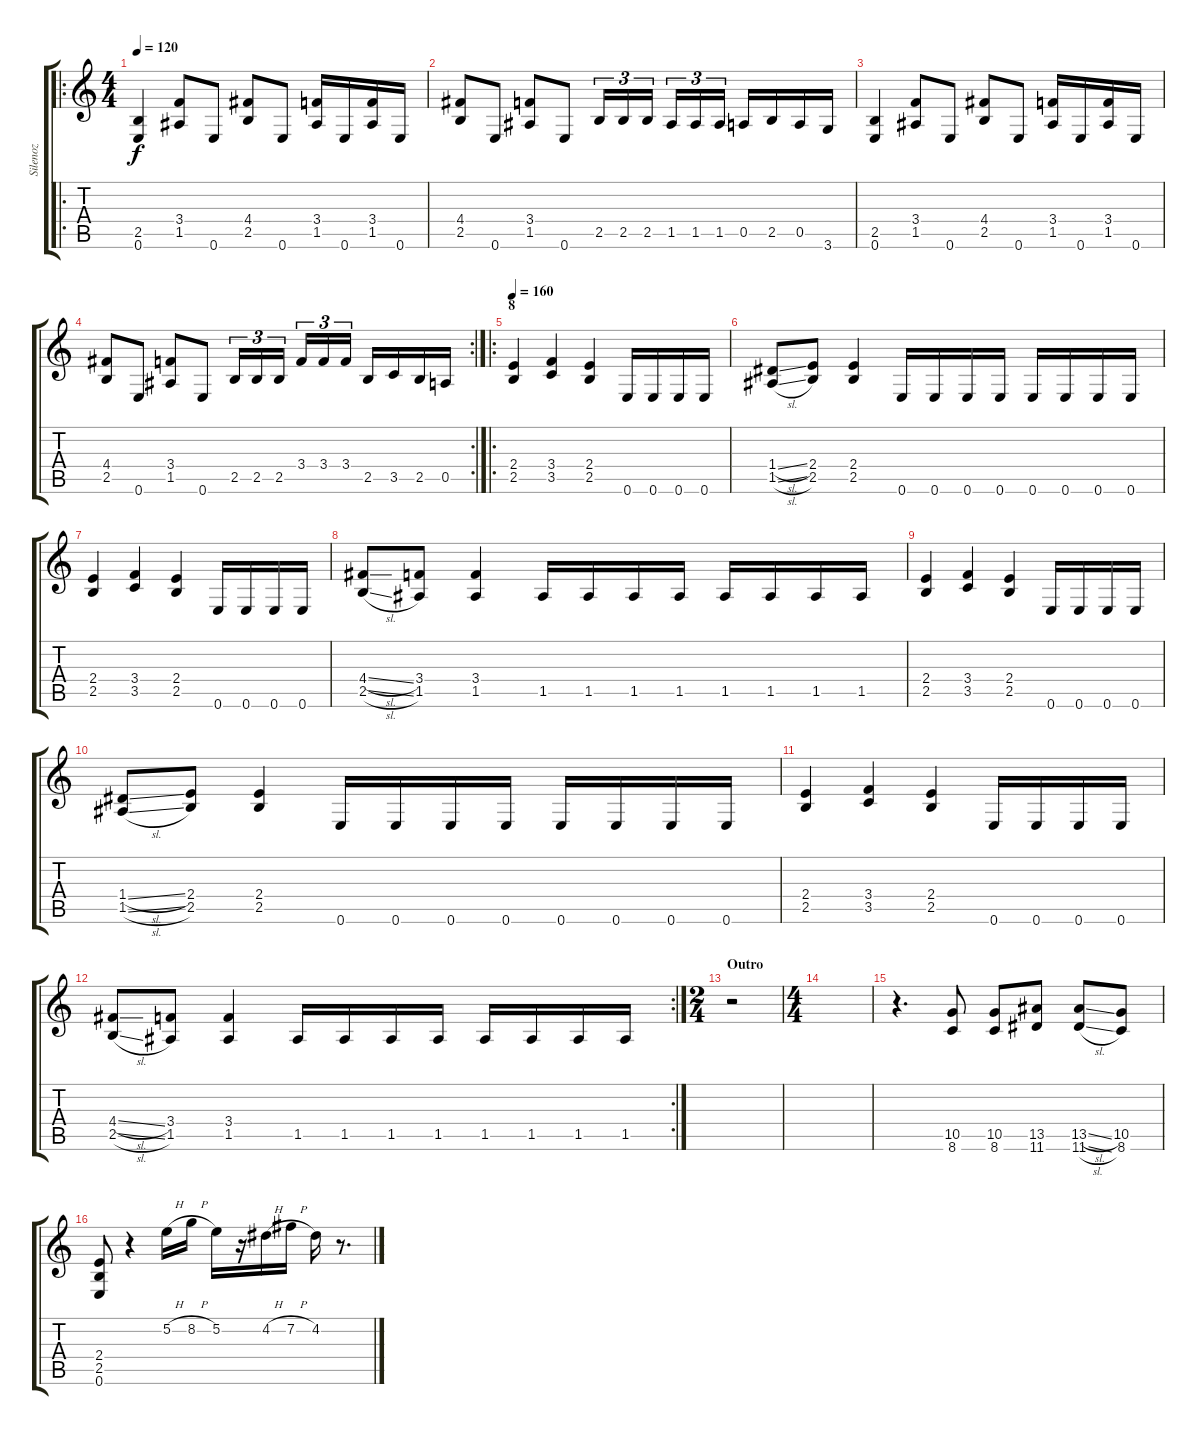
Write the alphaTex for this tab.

\track ("Silenoz" "Silenoz") {instrument distortionguitar}
\staff {score tabs}
\tuning (E4 B3 G3 D3 A2 E2) {hide}
\ro
\ts (4 4)
\tempo 120
\clef g2
\ks c
(2.5 0.6).4{dy f} (3.4 1.5).8 0.6.8 (4.4 2.5).8 0.6.8 (3.4 1.5).16 0.6.16 (3.4 1.5).16 0.6.16 |
(4.4 2.5).8 0.6.8 (3.4 1.5).8 0.6.8 2.5.16{tu (3 2)} 2.5.16{tu (3 2)} 2.5.16{tu (3 2)} 1.5.16{tu (3 2)} 1.5.16{tu (3 2)} 1.5.16{tu (3 2)} 0.5.16 2.5.16 0.5.16 3.6.16 |
(2.5 0.6).4 (3.4 1.5).8 0.6.8 (4.4 2.5).8 0.6.8 (3.4 1.5).16 0.6.16 (3.4 1.5).16 0.6.16 |
\rc 2
(4.4 2.5).8 0.6.8 (3.4 1.5).8 0.6.8 2.5.16{tu (3 2)} 2.5.16{tu (3 2)} 2.5.16{tu (3 2)} 3.4.16{tu (3 2)} 3.4.16{tu (3 2)} 3.4.16{tu (3 2)} 2.5.16 3.5.16 2.5.16 0.5.16 |
\ro
\section ("" "8")
\tempo 160
(2.4 2.5).4 (3.4 3.5).4 (2.4 2.5).4 0.6.16 0.6.16 0.6.16 0.6.16 |
(1.4{sl} 1.5{sl}).8 (2.4 2.5).8 (2.4 2.5).4 0.6.16 0.6.16 0.6.16 0.6.16 0.6.16 0.6.16 0.6.16 0.6.16 |
(2.4 2.5).4 (3.4 3.5).4 (2.4 2.5).4 0.6.16 0.6.16 0.6.16 0.6.16 |
(4.4{sl} 2.5{sl}).8 (3.4 1.5).8 (3.4 1.5).4 1.5.16 1.5.16 1.5.16 1.5.16 1.5.16 1.5.16 1.5.16 1.5.16 |
(2.4 2.5).4 (3.4 3.5).4 (2.4 2.5).4 0.6.16 0.6.16 0.6.16 0.6.16 |
(1.4{sl} 1.5{sl}).8 (2.4 2.5).8 (2.4 2.5).4 0.6.16 0.6.16 0.6.16 0.6.16 0.6.16 0.6.16 0.6.16 0.6.16 |
(2.4 2.5).4 (3.4 3.5).4 (2.4 2.5).4 0.6.16 0.6.16 0.6.16 0.6.16 |
\rc 2
(4.4{sl} 2.5{sl}).8 (3.4 1.5).8 (3.4 1.5).4 1.5.16 1.5.16 1.5.16 1.5.16 1.5.16 1.5.16 1.5.16 1.5.16 |
\ts (2 4)
\section ("" "Outro")
r.2 |
\ts (4 4)
|
r.4{d} (10.5 8.6).8 (10.5 8.6).8 (13.5 11.6).8 (13.5{sl} 11.6{sl}).8 (10.5 8.6).8 |
(2.4 2.5 0.6).8 r.4 5.2{h}.16 8.2{h}.16 5.2.16 r.16 4.2{h}.16 7.2{h}.16 4.2.16 r.8{d}
